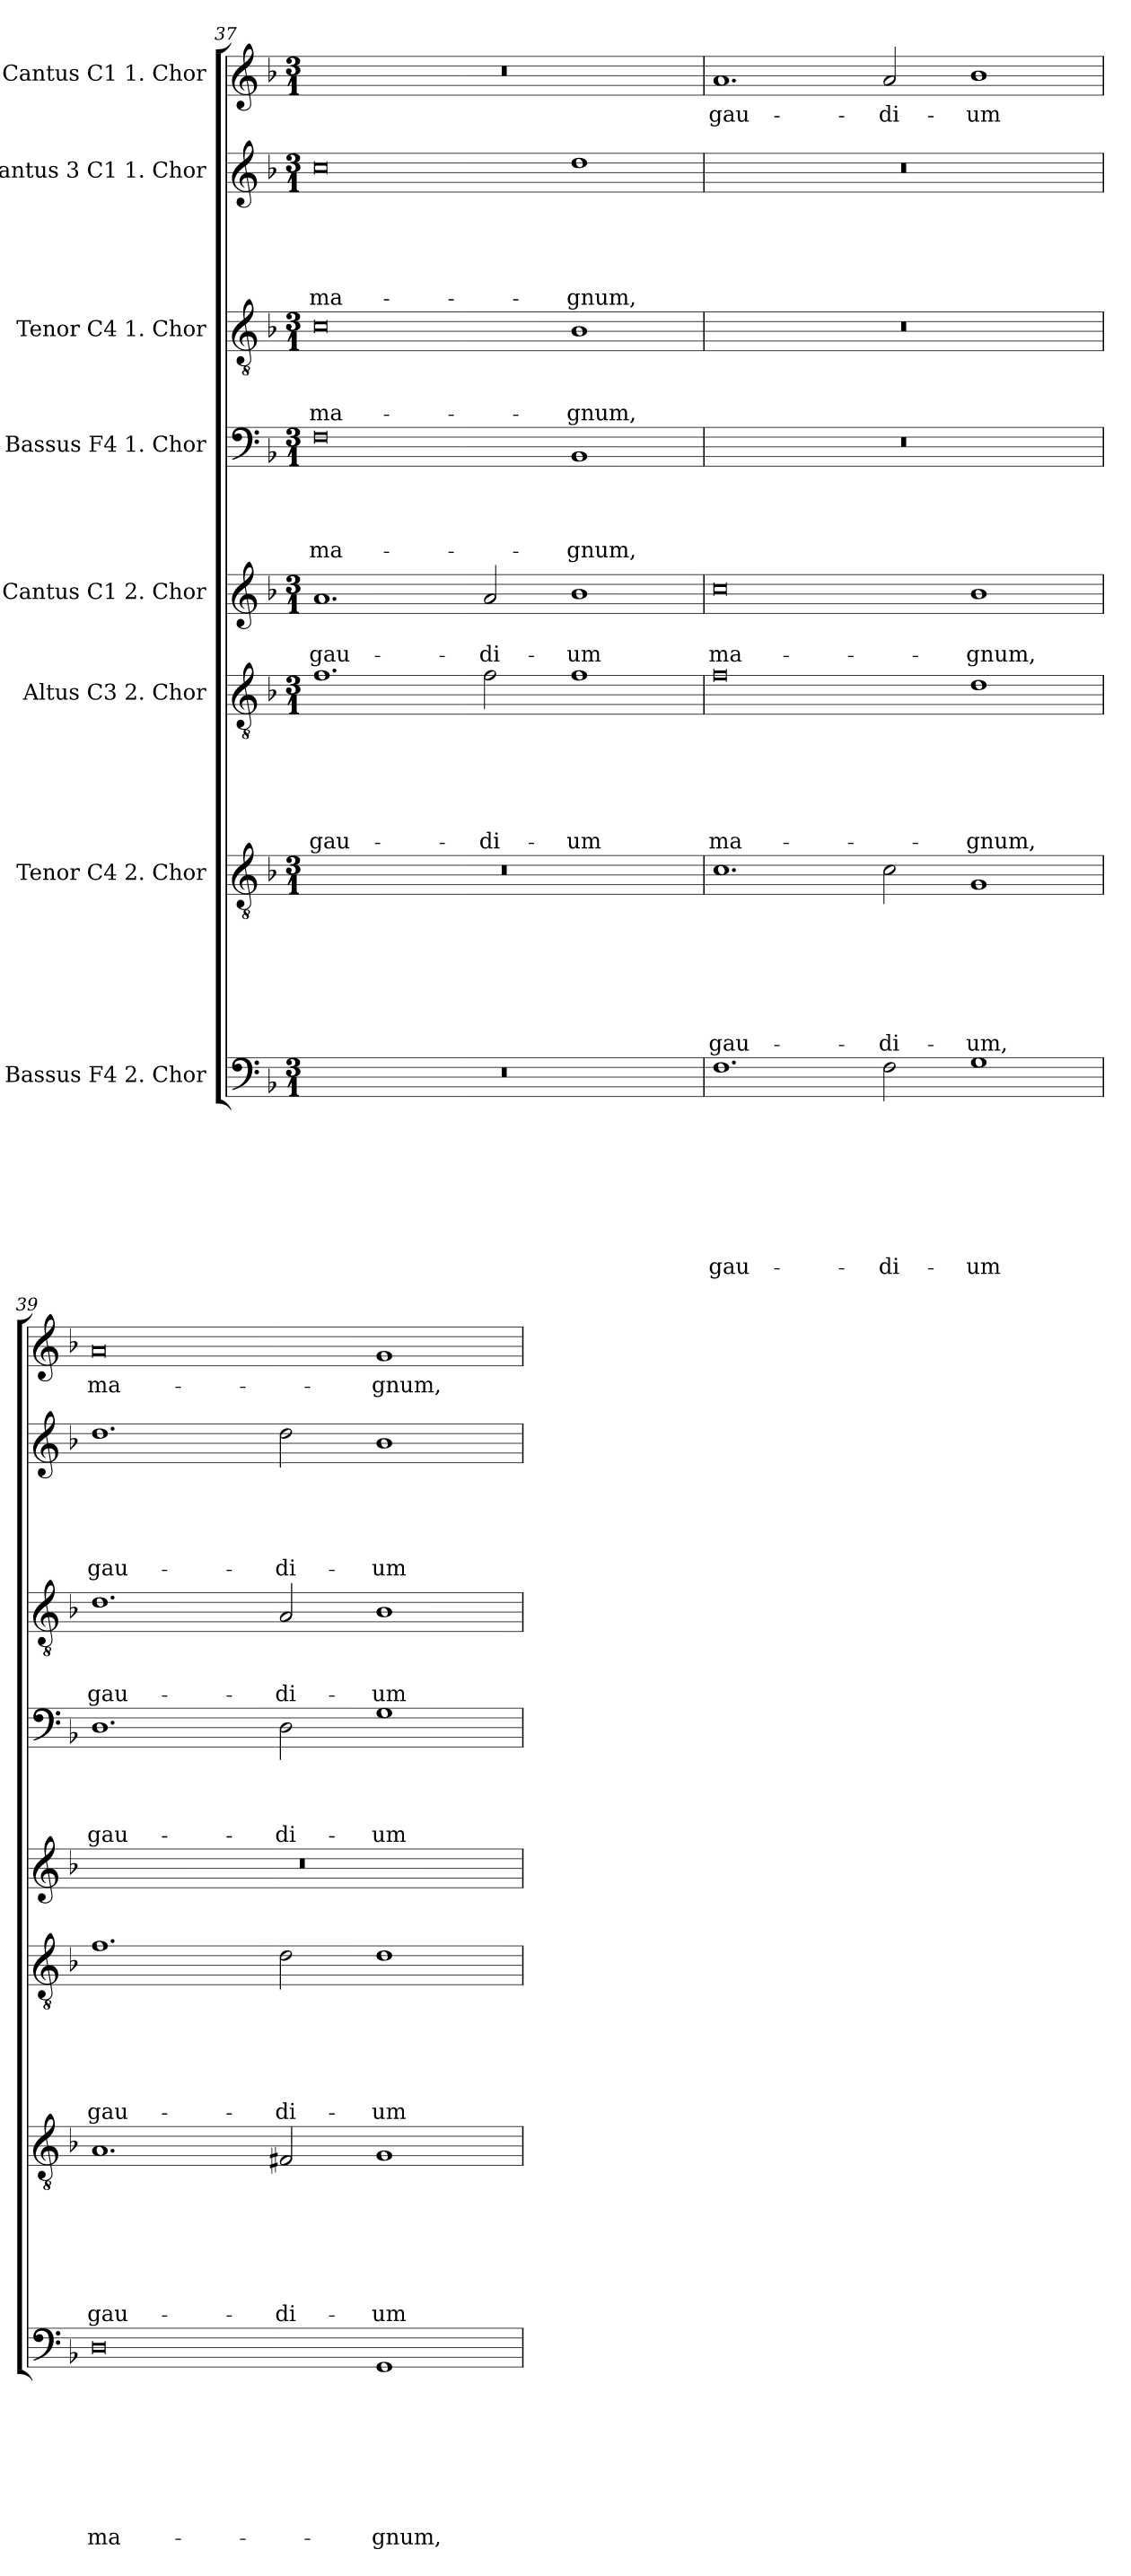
**kern	**text	**text	**text	**text	**text	**text	**text	**text	**kern	**text	**text	**text	**text	**text	**text	**text	**kern	**text	**text	**text	**text	**text	**text	**kern	**text	**text	**kern	**text	**text	**text	**text	**kern	**text	**text	**text	**kern	**text	**text	**text	**text	**text	**kern	**text
*part8	*part8	*part8	*part8	*part8	*part8	*part8	*part8	*part8	*part7	*part7	*part7	*part7	*part7	*part7	*part7	*part7	*part6	*part6	*part6	*part6	*part6	*part6	*part6	*part5	*part5	*part5	*part4	*part4	*part4	*part4	*part4	*part3	*part3	*part3	*part3	*part2	*part2	*part2	*part2	*part2	*part2	*part1	*part1
*staff8	*staff8	*staff8	*staff8	*staff8	*staff8	*staff8	*staff8	*staff8	*staff7	*staff7	*staff7	*staff7	*staff7	*staff7	*staff7	*staff7	*staff6	*staff6	*staff6	*staff6	*staff6	*staff6	*staff6	*staff5	*staff5	*staff5	*staff4	*staff4	*staff4	*staff4	*staff4	*staff3	*staff3	*staff3	*staff3	*staff2	*staff2	*staff2	*staff2	*staff2	*staff2	*staff1	*staff1
*I"Bassus  F4 2. Chor	*	*	*	*	*	*	*	*	*I"Tenor  C4 2. Chor	*	*	*	*	*	*	*	*I"Altus  C3 2. Chor	*	*	*	*	*	*	*I"Cantus   C1 2. Chor	*	*	*I"Bassus  F4 1. Chor	*	*	*	*	*I"Tenor  C4 1. Chor	*	*	*	*I"Cantus 3 C1 1. Chor	*	*	*	*	*	*I"Cantus  C1 1. Chor	*
*clefF4	*	*	*	*	*	*	*	*	*clefGv2	*	*	*	*	*	*	*	*clefGv2	*	*	*	*	*	*	*clefG2	*	*	*clefF4	*	*	*	*	*clefGv2	*	*	*	*clefG2	*	*	*	*	*	*clefG2	*
*k[b-]	*	*	*	*	*	*	*	*	*k[b-]	*	*	*	*	*	*	*	*k[b-]	*	*	*	*	*	*	*k[b-]	*	*	*k[b-]	*	*	*	*	*k[b-]	*	*	*	*k[b-]	*	*	*	*	*	*k[b-]	*
*F:	*	*	*	*	*	*	*	*	*F:	*	*	*	*	*	*	*	*F:	*	*	*	*	*	*	*F:	*	*	*F:	*	*	*	*	*F:	*	*	*	*F:	*	*	*	*	*	*F:	*
*M3/1	*	*	*	*	*	*	*	*	*M3/1	*	*	*	*	*	*	*	*M3/1	*	*	*	*	*	*	*M3/1	*	*	*M3/1	*	*	*	*	*M3/1	*	*	*	*M3/1	*	*	*	*	*	*M3/1	*
=37	=37	=37	=37	=37	=37	=37	=37	=37	=37	=37	=37	=37	=37	=37	=37	=37	=37	=37	=37	=37	=37	=37	=37	=37	=37	=37	=37	=37	=37	=37	=37	=37	=37	=37	=37	=37	=37	=37	=37	=37	=37	=37	=37
0.r	.	.	.	.	.	.	.	.	0.r	.	.	.	.	.	.	.	1.f	.	.	.	.	.	gau-	1.a	.	gau-	0F	.	.	.	ma-	0c	.	.	ma-	0cc	.	.	.	.	ma-	0.r	.
.	.	.	.	.	.	.	.	.	.	.	.	.	.	.	.	.	2f\	.	.	.	.	.	-di-	2a/	.	-di-	.	.	.	.	.	.	.	.	.	.	.	.	.	.	.	.	.
.	.	.	.	.	.	.	.	.	.	.	.	.	.	.	.	.	1f	.	.	.	.	.	-um	1b-	.	-um	1BB-	.	.	.	-gnum,	1B-	.	.	-gnum,	1dd	.	.	.	.	-gnum,	.	.
=38	=38	=38	=38	=38	=38	=38	=38	=38	=38	=38	=38	=38	=38	=38	=38	=38	=38	=38	=38	=38	=38	=38	=38	=38	=38	=38	=38	=38	=38	=38	=38	=38	=38	=38	=38	=38	=38	=38	=38	=38	=38	=38	=38
1.F	.	.	.	.	.	.	.	gau-	1.c	.	.	.	.	.	.	gau-	0f	.	.	.	.	.	ma-	0cc	.	ma-	0.r	.	.	.	.	0.r	.	.	.	0.r	.	.	.	.	.	1.a	gau-
2F\	.	.	.	.	.	.	.	-di-	2c\	.	.	.	.	.	.	-di-	.	.	.	.	.	.	.	.	.	.	.	.	.	.	.	.	.	.	.	.	.	.	.	.	.	2a/	-di-
1G	.	.	.	.	.	.	.	-um	1G	.	.	.	.	.	.	-um,	1d	.	.	.	.	.	-gnum,	1b-	.	-gnum,	.	.	.	.	.	.	.	.	.	.	.	.	.	.	.	1b-	-um
=39	=39	=39	=39	=39	=39	=39	=39	=39	=39	=39	=39	=39	=39	=39	=39	=39	=39	=39	=39	=39	=39	=39	=39	=39	=39	=39	=39	=39	=39	=39	=39	=39	=39	=39	=39	=39	=39	=39	=39	=39	=39	=39	=39
0D	.	.	.	.	.	.	.	ma-	1.A	.	.	.	.	.	.	gau-	1.f	.	.	.	.	.	gau-	0.r	.	.	1.D	.	.	.	gau-	1.d	.	.	gau-	1.dd	.	.	.	.	gau-	0a	ma-
.	.	.	.	.	.	.	.	.	2F#X/	.	.	.	.	.	.	-di-	2d\	.	.	.	.	.	-di-	.	.	.	2D\	.	.	.	-di-	2A/	.	.	-di-	2dd\	.	.	.	.	-di-	.	.
1GG	.	.	.	.	.	.	.	-gnum,	1G	.	.	.	.	.	.	-um	1d	.	.	.	.	.	-um	.	.	.	1G	.	.	.	-um	1B-	.	.	-um	1b-	.	.	.	.	-um	1g	-gnum,
=	=	=	=	=	=	=	=	=	=	=	=	=	=	=	=	=	=	=	=	=	=	=	=	=	=	=	=	=	=	=	=	=	=	=	=	=	=	=	=	=	=	=	=
*-	*-	*-	*-	*-	*-	*-	*-	*-	*-	*-	*-	*-	*-	*-	*-	*-	*-	*-	*-	*-	*-	*-	*-	*-	*-	*-	*-	*-	*-	*-	*-	*-	*-	*-	*-	*-	*-	*-	*-	*-	*-	*-	*-
